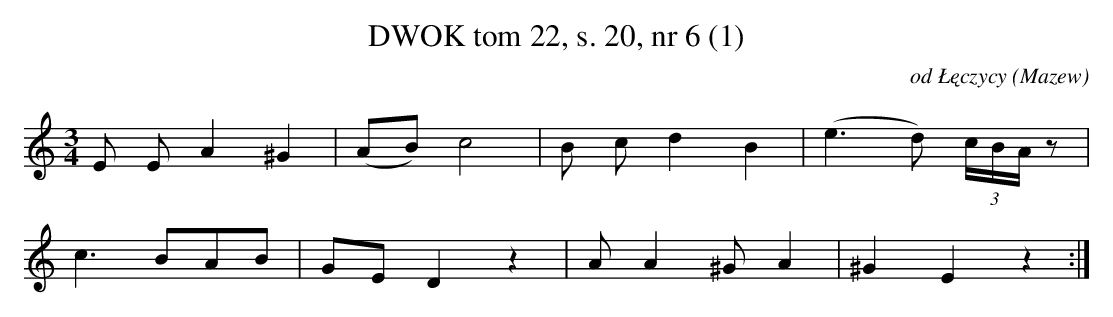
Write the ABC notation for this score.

X:1
T: DWOK tom 22, s. 20, nr 6 (1)
O: od Łęczycy (Mazew)
L: 1/16
M: 3/4
K: C
E2 E2 A4 ^G4 | (A2B2) c8 | B2 c2 d4 B4 | (e6d2) (3cBA z2 |
c6 B2A2B2 | G2E2 D4 z4 | A2 A4 ^G2 A4 |  ^G4 E4 z4 :|
